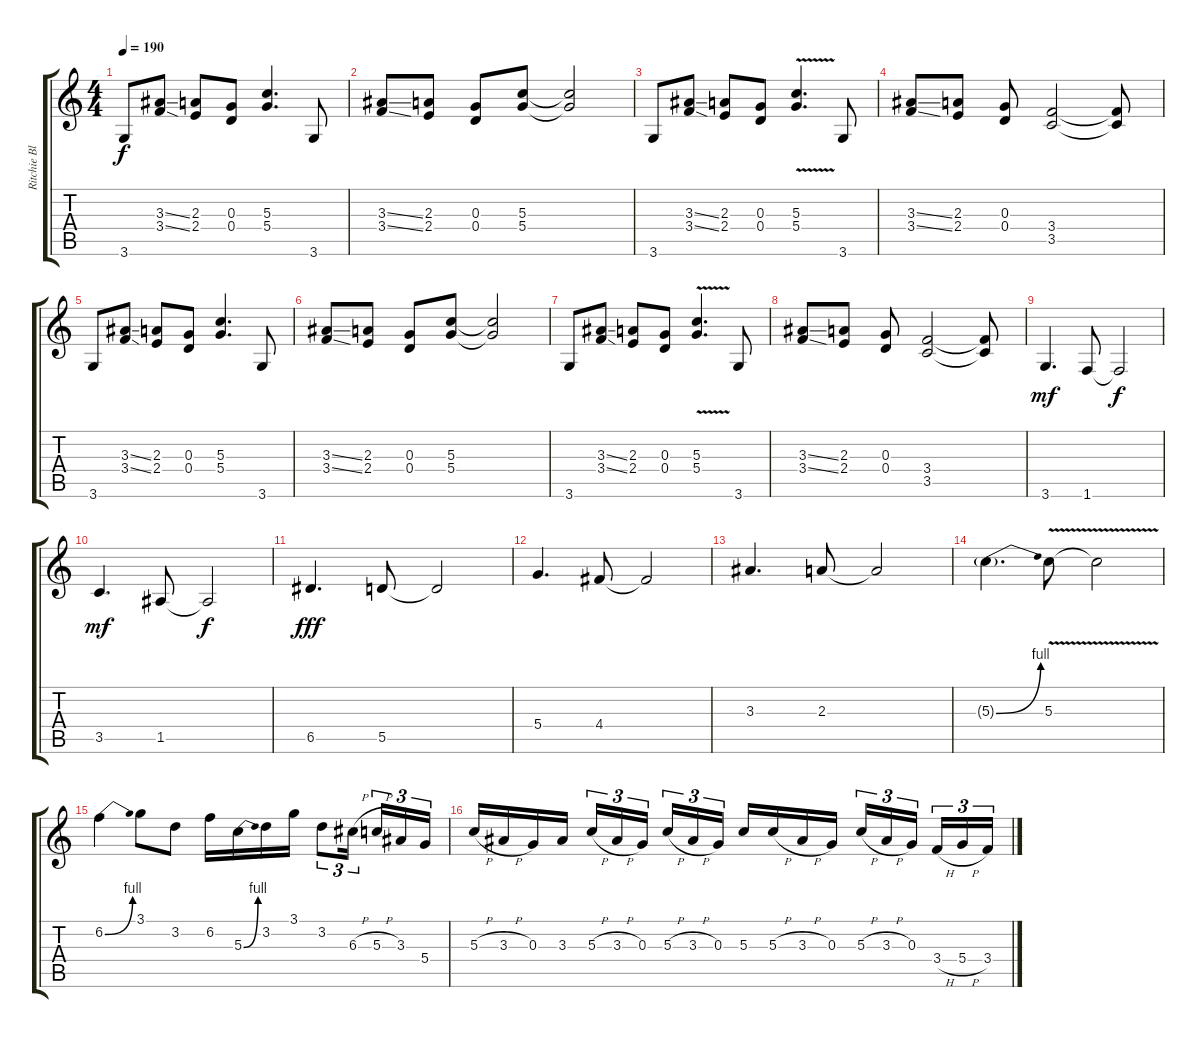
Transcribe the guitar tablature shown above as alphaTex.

\track ("Ritchie Blackmore" "Ritchie Bl") {instrument overdrivenguitar}
\staff {score tabs}
\tuning (E4 B3 G3 D3 A2 E2) {hide}
\ts (4 4)
\tempo 190
\clef g2
\ks c
3.6.8{dy f} (3.3{ss} 3.4{ss}).8 (2.3 2.4).8 (0.3 0.4).8 (5.3 5.4).4{d} 3.6.8 |
(3.3{ss} 3.4{ss}).8 (2.3 2.4).8 (0.3 0.4).8 (5.3 5.4).8 (5.3{t} 5.4{t}).2 |
3.6.8 (3.3{ss} 3.4{ss}).8 (2.3 2.4).8 (0.3 0.4).8 (5.3{v} 5.4{v}).4{d} 3.6.8 |
(3.3{ss} 3.4{ss}).8 (2.3 2.4).8 (0.3 0.4).8 (3.4 3.5).2 (3.4{t} 3.5{t}).8 |
3.6.8 (3.3{ss} 3.4{ss}).8 (2.3 2.4).8 (0.3 0.4).8 (5.3 5.4).4{d} 3.6.8 |
(3.3{ss} 3.4{ss}).8 (2.3 2.4).8 (0.3 0.4).8 (5.3 5.4).8 (5.3{t} 5.4{t}).2 |
3.6.8 (3.3{ss} 3.4{ss}).8 (2.3 2.4).8 (0.3 0.4).8 (5.3{v} 5.4{v}).4{d} 3.6.8 |
(3.3{ss} 3.4{ss}).8 (2.3 2.4).8 (0.3 0.4).8 (3.4 3.5).2 (3.4{t} 3.5{t}).8 |
3.6.4{d dy mf} 1.6.8 1.6{t}.2{dy f} |
3.5.4{d dy mf} 1.5.8 1.5{t}.2{dy f} |
6.5.4{d dy fff instrument overdrivenguitar} 5.5.8 5.5{t}.2 |
5.4.4{d} 4.4.8 4.4{t}.2 |
3.3.4{d} 2.3.8 2.3{t}.2 |
5.3{be (bend 0 0 60 4) g}.4{d} 5.3{v}.8 5.3{t}.2 |
6.2{be (bend 0 0 60 4)}.4 3.1.8 3.2.8 6.2.16 5.3{be (bend 0 0 60 4)}.16 3.2.16 3.1.16 3.2.8{tu (3 2)} 6.3{h}.16{tu (3 2) beam splitsecondary} 5.3{h}.16{tu (3 2)} 3.3.16{tu (3 2)} 5.4.16{tu (3 2)} |
5.3{h}.16 3.3{h}.16 0.3.16 3.3.16 5.3{h}.16{tu (3 2)} 3.3{h}.16{tu (3 2)} 0.3.16{tu (3 2) beam splitsecondary} 5.3{h}.16{tu (3 2)} 3.3{h}.16{tu (3 2)} 0.3.16{tu (3 2)} 5.3.16 5.3{h}.16 3.3{h}.16 0.3.16 5.3{h}.16{tu (3 2)} 3.3{h}.16{tu (3 2)} 0.3.16{tu (3 2) beam splitsecondary} 3.4{h}.16{tu (3 2)} 5.4{h}.16{tu (3 2)} 3.4.16{tu (3 2)}
